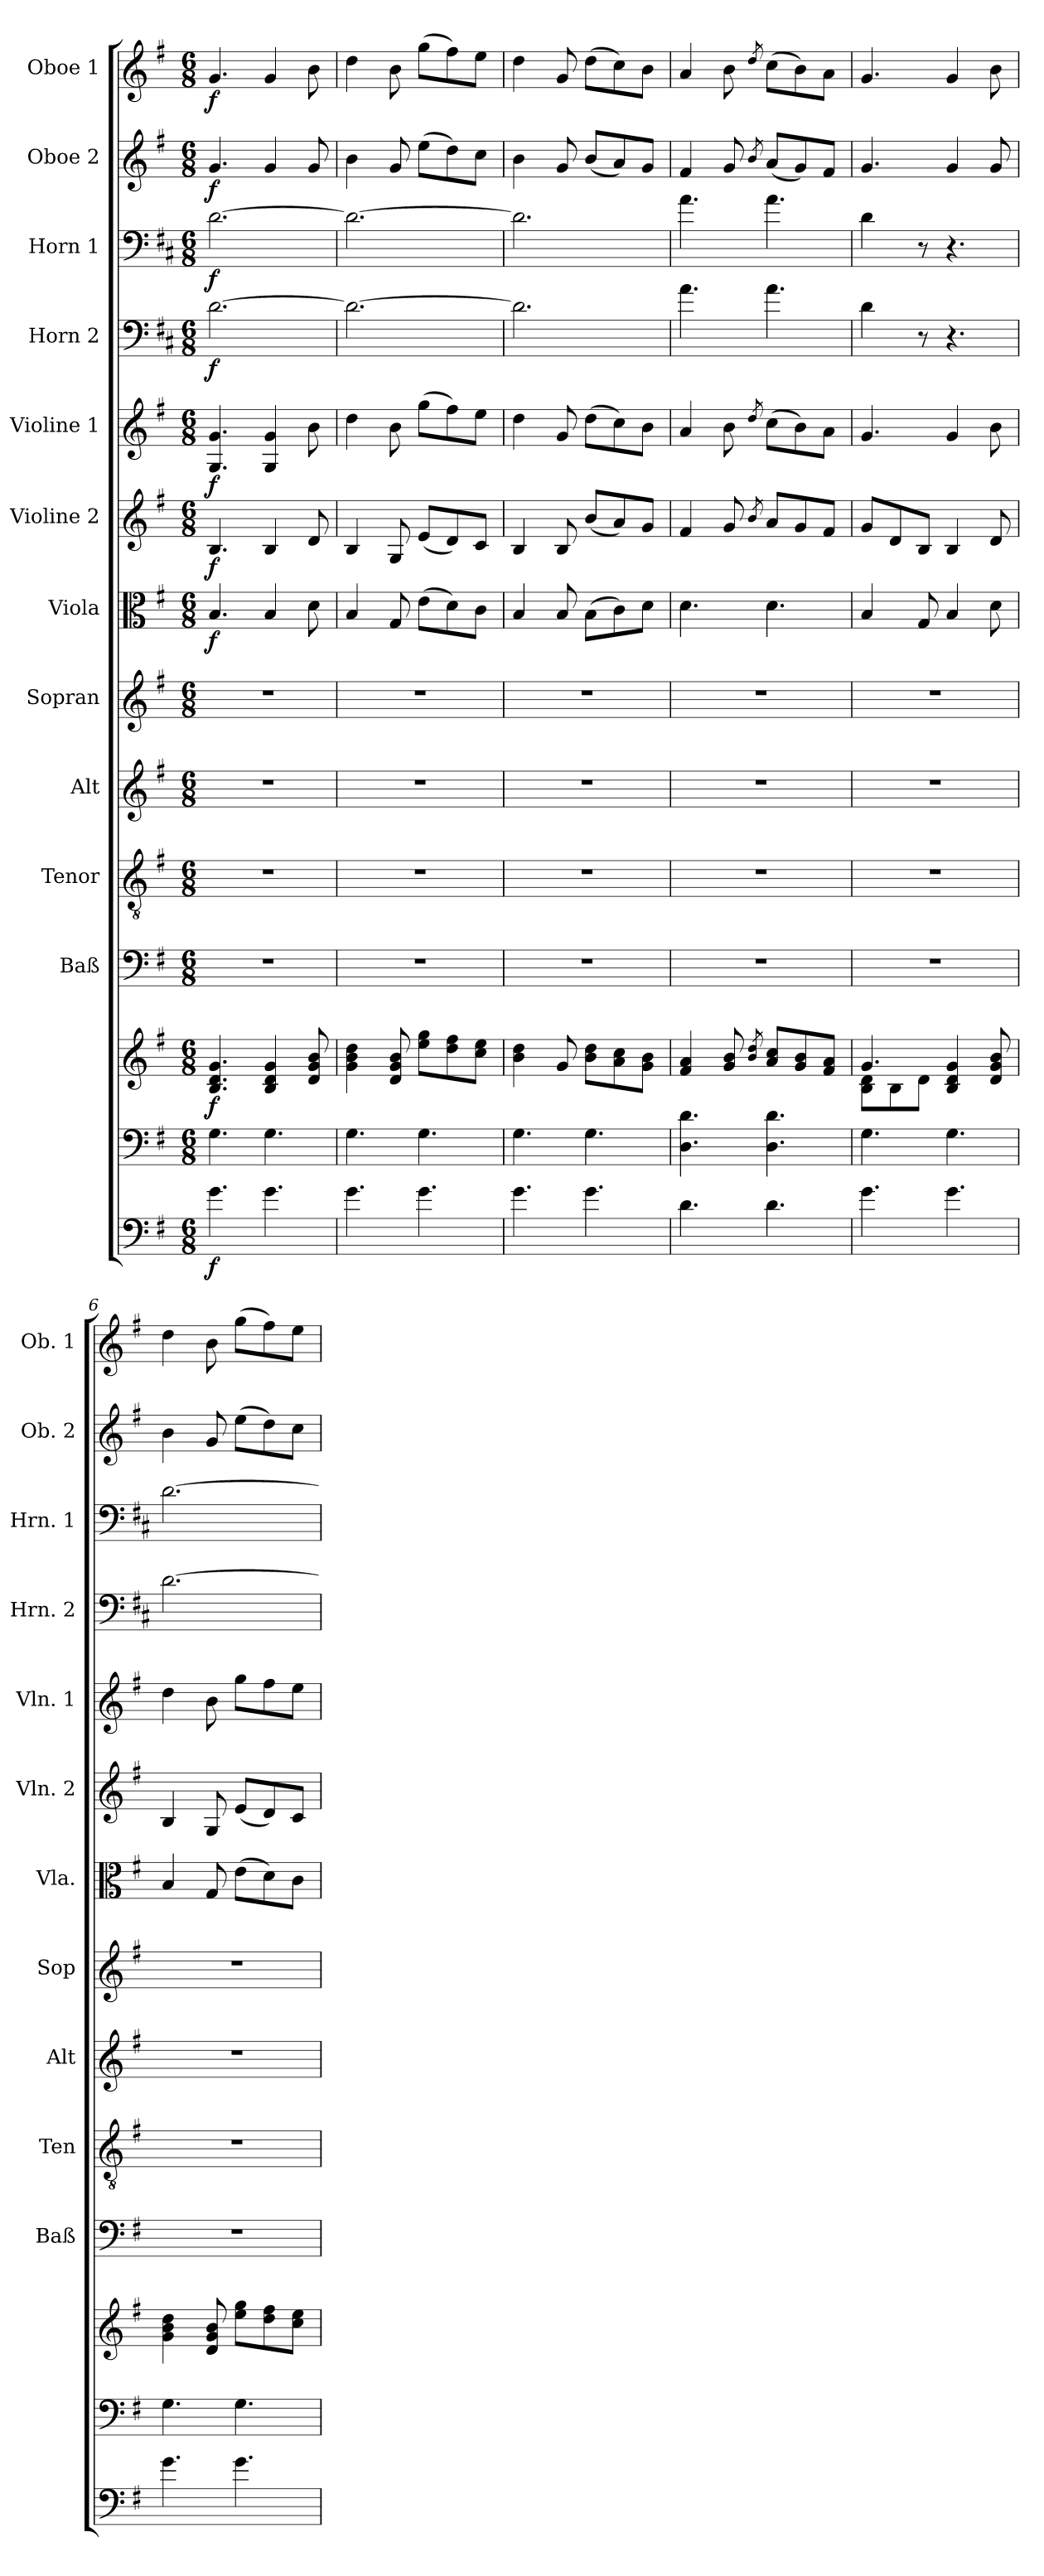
**kern	**dynam	**kern	**kern	**dynam	**kern	**kern	**kern	**kern	**kern	**dynam	**kern	**dynam	**kern	**dynam	**kern	**dynam	**kern	**dynam	**kern	**dynam	**kern	**dynam
*part13	*part13	*part12	*part12	*part12	*part11	*part10	*part9	*part8	*part7	*part7	*part6	*part6	*part5	*part5	*part4	*part4	*part3	*part3	*part2	*part2	*part1	*part1
*staff14	*staff14	*staff13	*staff12	*staff12/13	*staff11	*staff10	*staff9	*staff8	*staff7	*staff7	*staff6	*staff6	*staff5	*staff5	*staff4	*staff4	*staff3	*staff3	*staff2	*staff2	*staff1	*staff1
*	*	*	*	*	*I"Baß	*I"Tenor	*I"Alt	*I"Sopran	*I"Viola	*	*I"Violine 2	*	*I"Violine 1	*	*I"Horn 2	*	*I"Horn 1	*	*I"Oboe 2	*	*I"Oboe 1	*
*	*	*	*	*	*I'Baß	*I'Ten	*I'Alt	*I'Sop	*I'Vla.	*	*I'Vln. 2	*	*I'Vln. 1	*	*I'Hrn. 2	*	*I'Hrn. 1	*	*I'Ob. 2	*	*I'Ob. 1	*
*clefF4	*	*clefF4	*clefG2	*	*clefF4	*clefGv2	*clefG2	*clefG2	*clefC3	*	*clefG2	*	*clefG2	*	*clefF4	*	*clefF4	*	*clefG2	*	*clefG2	*
*ITrd7c12	*	*	*	*	*	*	*	*	*	*	*	*	*	*	*ITrd4c7	*	*ITrd4c7	*	*	*	*	*
*k[f#]	*	*k[f#]	*k[f#]	*	*k[f#]	*k[f#]	*k[f#]	*k[f#]	*k[f#]	*	*k[f#]	*	*k[f#]	*	*k[f#]	*	*k[f#]	*	*k[f#]	*	*k[f#]	*
*G:	*	*G:	*G:	*	*G:	*G:	*G:	*G:	*G:	*	*G:	*	*G:	*	*G:	*	*G:	*	*G:	*	*G:	*
*M6/8	*	*M6/8	*M6/8	*	*M6/8	*M6/8	*M6/8	*M6/8	*M6/8	*	*M6/8	*	*M6/8	*	*M6/8	*	*M6/8	*	*M6/8	*	*M6/8	*
=1	=1	=1	=1	=1	=1	=1	=1	=1	=1	=1	=1	=1	=1	=1	=1	=1	=1	=1	=1	=1	=1	=1
!	!LO:DY:b	!	!	!LO:DY:b	!	!	!	!	!	!LO:DY:b	!	!LO:DY:b	!	!LO:DY:b	!	!LO:DY:b	!	!LO:DY:b	!	!LO:DY:b	!	!LO:DY:b
4.G\	f	4.G\	4.B/ 4.d/ 4.g/	f	2.r	2.r	2.r	2.r	4.B/	f	4.B/	f	4.G/ 4.g/	f	[2.G\	f	[2.G\	f	4.g/	f	4.g/	f
4.G\	.	4.G\	4B/ 4d/ 4g/	.	.	.	.	.	4B/	.	4B/	.	4G/ 4g/	.	.	.	.	.	4g/	.	4g/	.
.	.	.	8d/ 8g/ 8b/	.	.	.	.	.	8d\	.	8d/	.	8b\	.	.	.	.	.	8g/	.	8b\	.
=2	=2	=2	=2	=2	=2	=2	=2	=2	=2	=2	=2	=2	=2	=2	=2	=2	=2	=2	=2	=2	=2	=2
4.G\	.	4.G\	4g\ 4b\ 4dd\	.	2.r	2.r	2.r	2.r	4B/	.	4B/	.	4dd\	.	2.G\_	.	2.G\_	.	4b\	.	4dd\	.
.	.	.	8d/ 8g/ 8b/	.	.	.	.	.	8G/	.	8G/	.	8b\	.	.	.	.	.	8g/	.	8b\	.
4.G\	.	4.G\	8ee\ 8gg\L	.	.	.	.	.	(>8e\L	.	(<8e/L	.	(>8gg\L	.	.	.	.	.	(>8ee\L	.	(>8gg\L	.
.	.	.	8dd\ 8ff#\	.	.	.	.	.	8d\)	.	8d/)	.	8ff#\)	.	.	.	.	.	8dd\)	.	8ff#\)	.
.	.	.	8cc\ 8ee\J	.	.	.	.	.	8c\J	.	8c/J	.	8ee\J	.	.	.	.	.	8cc\J	.	8ee\J	.
=3	=3	=3	=3	=3	=3	=3	=3	=3	=3	=3	=3	=3	=3	=3	=3	=3	=3	=3	=3	=3	=3	=3
4.G\	.	4.G\	4b\ 4dd\	.	2.r	2.r	2.r	2.r	4B/	.	4B/	.	4dd\	.	2.G\]	.	2.G\]	.	4b\	.	4dd\	.
.	.	.	8g/	.	.	.	.	.	8B/	.	8B/	.	8g/	.	.	.	.	.	8g/	.	8g/	.
4.G\	.	4.G\	8b\ 8dd\L	.	.	.	.	.	(>8B\L	.	(<8b/L	.	(>8dd\L	.	.	.	.	.	(<8b/L	.	(>8dd\L	.
.	.	.	8a\ 8cc\	.	.	.	.	.	8c\)	.	8a/)	.	8cc\)	.	.	.	.	.	8a/)	.	8cc\)	.
.	.	.	8g\ 8b\J	.	.	.	.	.	8d\J	.	8g/J	.	8b\J	.	.	.	.	.	8g/J	.	8b\J	.
=4	=4	=4	=4	=4	=4	=4	=4	=4	=4	=4	=4	=4	=4	=4	=4	=4	=4	=4	=4	=4	=4	=4
4.D\	.	4.D\ 4.d\	4f#/ 4a/	.	2.r	2.r	2.r	2.r	4.d\	.	4f#/	.	4a/	.	4.d\	.	4.d\	.	4f#/	.	4a/	.
.	.	.	8g/ 8b/	.	.	.	.	.	.	.	8g/	.	8b\	.	.	.	.	.	8g/	.	8b\	.
.	.	.	8qb/ 8qdd/	.	.	.	.	.	.	.	8qb/	.	8qdd/	.	.	.	.	.	8qb/	.	8qdd/	.
4.D\	.	4.D\ 4.d\	8a/ 8cc/L	.	.	.	.	.	4.d\	.	(8a/L	.	(>8cc\L	.	4.d\	.	4.d\	.	(<8a/L	.	(>8cc\L	.
.	.	.	8g/ 8b/	.	.	.	.	.	.	.	8g/	.	8b\)	.	.	.	.	.	8g/)	.	8b\)	.
.	.	.	8f#/ 8a/J	.	.	.	.	.	.	.	8f#/J	.	8a\J	.	.	.	.	.	8f#/J	.	8a\J	.
=5	=5	=5	=5	=5	=5	=5	=5	=5	=5	=5	=5	=5	=5	=5	=5	=5	=5	=5	=5	=5	=5	=5
*	*	*	*^	*	*	*	*	*	*	*	*	*	*	*	*	*	*	*	*	*	*	*
4.G\	.	4.G\	4.g/	8B\ 8d\L	.	2.r	2.r	2.r	2.r	4B/	.	8g/L	.	4.g/	.	4G\	.	4G\	.	4.g/	.	4.g/	.
.	.	.	.	8B\	.	.	.	.	.	.	.	8d/	.	.	.	.	.	.	.	.	.	.	.
.	.	.	.	8d\J	.	.	.	.	.	8G/	.	8B/J	.	.	.	8r	.	8r	.	.	.	.	.
4.G\	.	4.G\	4B/ 4d/ 4g/	4.ryy	.	.	.	.	.	4B/	.	4B/	.	4g/	.	4.r	.	4.r	.	4g/	.	4g/	.
.	.	.	8d/ 8g/ 8b/	.	.	.	.	.	.	8d\	.	8d/	.	8b\	.	.	.	.	.	8g/	.	8b\	.
*	*	*	*v	*v	*	*	*	*	*	*	*	*	*	*	*	*	*	*	*	*	*	*	*
!!LO:PB:g=z
=6	=6	=6	=6	=6	=6	=6	=6	=6	=6	=6	=6	=6	=6	=6	=6	=6	=6	=6	=6	=6	=6	=6
4.G\	.	4.G\	4g\ 4b\ 4dd\	.	2.r	2.r	2.r	2.r	4B/	.	4B/	.	4dd\	.	[2.G\	.	[2.G\	.	4b\	.	4dd\	.
.	.	.	8d/ 8g/ 8b/	.	.	.	.	.	8G/	.	8G/	.	8b\	.	.	.	.	.	8g/	.	8b\	.
4.G\	.	4.G\	8ee\ 8gg\L	.	.	.	.	.	(>8e\L	.	(<8e/L	.	(>8gg\L	.	.	.	.	.	(>8ee\L	.	(>8gg\L	.
.	.	.	8dd\ 8ff#\	.	.	.	.	.	8d\)	.	8d/)	.	8ff#\	.	.	.	.	.	8dd\)	.	8ff#\)	.
.	.	.	8cc\ 8ee\J	.	.	.	.	.	8c\J	.	8c/J	.	8ee\J	.	.	.	.	.	8cc\J	.	8ee\J	.
=	=	=	=	=	=	=	=	=	=	=	=	=	=	=	=	=	=	=	=	=	=	=
*-	*-	*-	*-	*-	*-	*-	*-	*-	*-	*-	*-	*-	*-	*-	*-	*-	*-	*-	*-	*-	*-	*-
